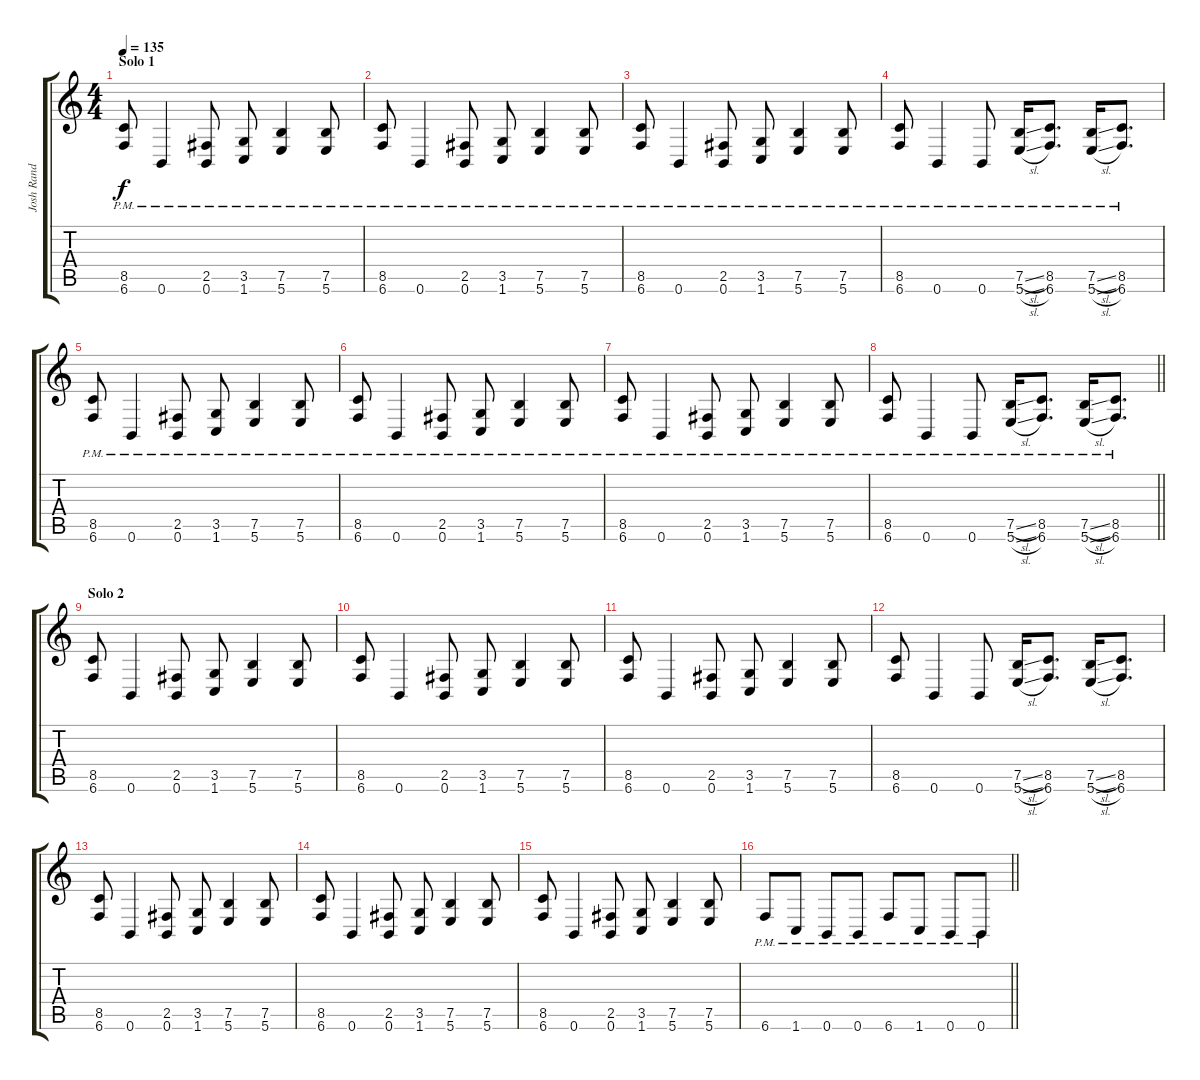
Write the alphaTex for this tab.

\track ("Josh Rand" "Josh Rand") {instrument distortionguitar}
\staff {score tabs}
\tuning (B3 Gb3 D3 A2 E2 B1) {hide}
\ts (4 4)
\section ("" "Solo 1")
\tempo 135
\clef g2
\ks c
(8.5{pm} 6.6{pm}).8{dy f} 0.6{pm}.4 (2.5{pm} 0.6{pm}).8 (3.5{pm} 1.6{pm}).8 (7.5{pm} 5.6{pm}).4 (7.5{pm} 5.6{pm}).8 |
(8.5{pm} 6.6{pm}).8 0.6{pm}.4 (2.5{pm} 0.6{pm}).8 (3.5{pm} 1.6{pm}).8 (7.5{pm} 5.6{pm}).4 (7.5{pm} 5.6{pm}).8 |
(8.5{pm} 6.6{pm}).8 0.6{pm}.4 (2.5{pm} 0.6{pm}).8 (3.5{pm} 1.6{pm}).8 (7.5{pm} 5.6{pm}).4 (7.5{pm} 5.6{pm}).8 |
(8.5{pm} 6.6{pm}).8 0.6{pm}.4 0.6{pm}.8 (7.5{sl pm} 5.6{sl pm}).16 (8.5{pm} 6.6{pm}).8{d} (7.5{sl pm} 5.6{sl pm}).16 (8.5{pm} 6.6{pm}).8{d} |
(8.5{pm} 6.6{pm}).8 0.6{pm}.4 (2.5{pm} 0.6{pm}).8 (3.5{pm} 1.6{pm}).8 (7.5{pm} 5.6{pm}).4 (7.5{pm} 5.6{pm}).8 |
(8.5{pm} 6.6{pm}).8 0.6{pm}.4 (2.5{pm} 0.6{pm}).8 (3.5{pm} 1.6{pm}).8 (7.5{pm} 5.6{pm}).4 (7.5{pm} 5.6{pm}).8 |
(8.5{pm} 6.6{pm}).8 0.6{pm}.4 (2.5{pm} 0.6{pm}).8 (3.5{pm} 1.6{pm}).8 (7.5{pm} 5.6{pm}).4 (7.5{pm} 5.6{pm}).8 |
\barLineRight lightlight
(8.5{pm} 6.6{pm}).8 0.6{pm}.4 0.6{pm}.8 (7.5{sl pm} 5.6{sl pm}).16 (8.5{pm} 6.6{pm}).8{d} (7.5{sl pm} 5.6{sl pm}).16 (8.5{pm} 6.6{pm}).8{d} |
\section ("" "Solo 2")
(8.5 6.6).8 0.6.4 (2.5 0.6).8 (3.5 1.6).8 (7.5 5.6).4 (7.5 5.6).8 |
(8.5 6.6).8 0.6.4 (2.5 0.6).8 (3.5 1.6).8 (7.5 5.6).4 (7.5 5.6).8 |
(8.5 6.6).8 0.6.4 (2.5 0.6).8 (3.5 1.6).8 (7.5 5.6).4 (7.5 5.6).8 |
(8.5 6.6).8 0.6.4 0.6.8 (7.5{sl} 5.6{sl}).16 (8.5 6.6).8{d} (7.5{sl} 5.6{sl}).16 (8.5 6.6).8{d} |
(8.5 6.6).8 0.6.4 (2.5 0.6).8 (3.5 1.6).8 (7.5 5.6).4 (7.5 5.6).8 |
(8.5 6.6).8 0.6.4 (2.5 0.6).8 (3.5 1.6).8 (7.5 5.6).4 (7.5 5.6).8 |
(8.5 6.6).8 0.6.4 (2.5 0.6).8 (3.5 1.6).8 (7.5 5.6).4 (7.5 5.6).8 |
\barLineRight lightlight
6.6{pm}.8 1.6{pm}.8 0.6{pm}.8 0.6{pm}.8 6.6{pm}.8 1.6{pm}.8 0.6{pm}.8 0.6{pm}.8
